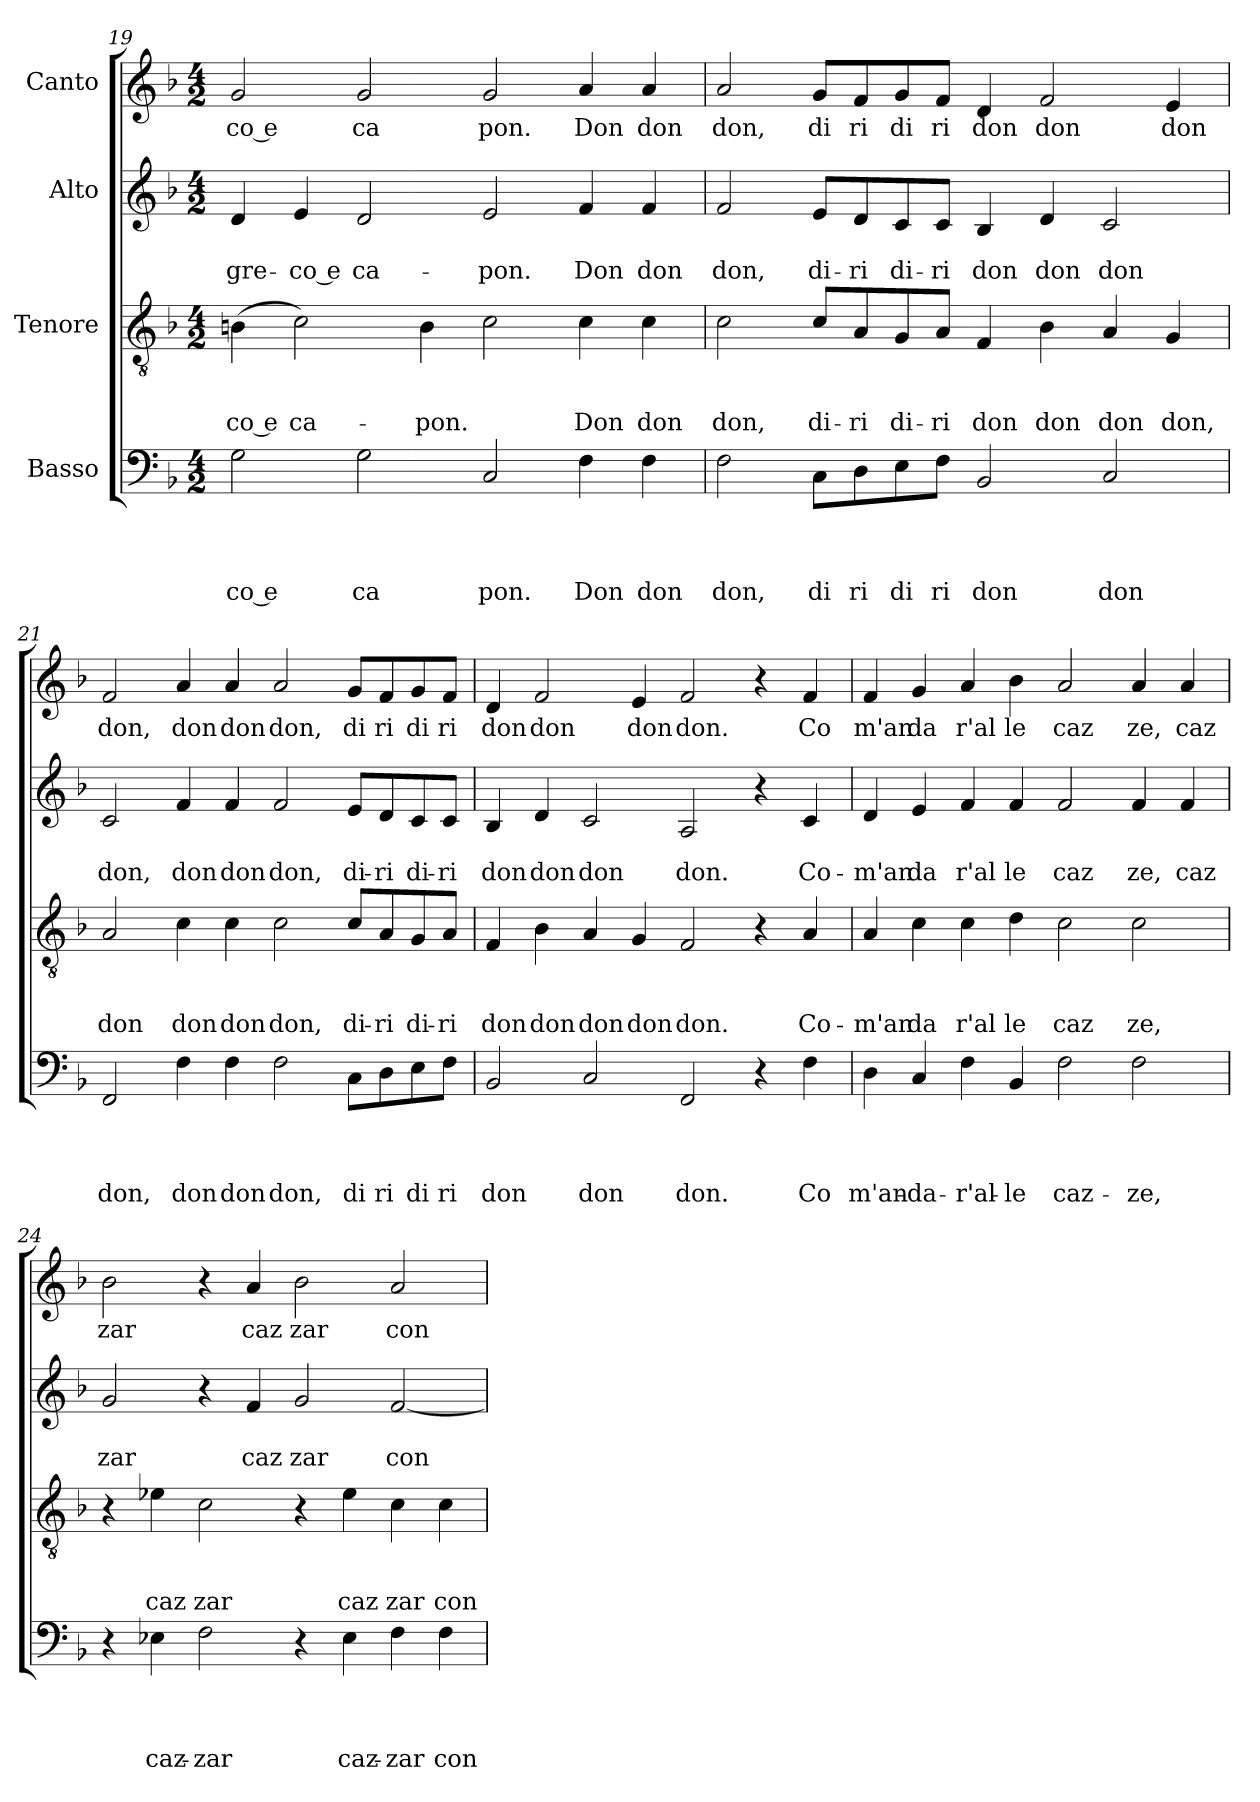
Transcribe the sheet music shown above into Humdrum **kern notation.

**kern	**text	**text	**text	**text	**kern	**text	**text	**text	**kern	**text	**text	**kern	**text
*part4	*part4	*part4	*part4	*part4	*part3	*part3	*part3	*part3	*part2	*part2	*part2	*part1	*part1
*staff4	*staff4	*staff4	*staff4	*staff4	*staff3	*staff3	*staff3	*staff3	*staff2	*staff2	*staff2	*staff1	*staff1
*I"Basso	*	*	*	*	*I"Tenore	*	*	*	*I"Alto	*	*	*I"Canto	*
!!LO:LB:g=z
*clefF4	*	*	*	*	*clefGv2	*	*	*	*clefG2	*	*	*clefG2	*
*ITrd-3c-5	*	*	*	*	*	*	*	*	*ITrd-3c-5	*	*	*ITrd-3c-5	*
*k[b-e-]	*	*	*	*	*k[b-]	*	*	*	*k[b-e-]	*	*	*k[b-e-]	*
*B-:	*	*	*	*	*F:	*	*	*	*B-:	*	*	*B-:	*
*M4/2	*	*	*	*	*M4/2	*	*	*	*M4/2	*	*	*M4/2	*
=19	=19	=19	=19	=19	=19	=19	=19	=19	=19	=19	=19	=19	=19
!	!	!	!	!LO:LY:b:rj	!	!	!	!LO:LY:b:rj	!	!	!LO:LY:b	!	!LO:LY:b:rj
2c\	.	.	.	co e	(<4Bn\	.	.	co e	4g/	.	gre-	2cc/	-co e
!	!	!	!	!	!	!	!	!LO:LY:b	!	!	!LO:LY:b:rj	!	!
.	.	.	.	.	2c\)	.	.	ca-	4a/	.	-co e	.	.
!	!	!	!	!LO:LY:b	!	!	!	!	!	!	!LO:LY:b	!	!LO:LY:b
2c\	.	.	.	ca	.	.	.	.	2g/	.	ca-	2cc/	ca
!	!	!	!	!	!	!	!	!LO:LY:b	!	!	!	!	!
.	.	.	.	.	4B\	.	.	-pon.	.	.	.	.	.
!	!	!	!	!LO:LY:b	!	!	!	!	!	!	!LO:LY:b	!	!LO:LY:b
2F/	.	.	.	pon.	2c\	.	.	.	2a/	.	-pon.	2cc/	pon.
!	!	!	!	!LO:LY:b	!	!	!	!LO:LY:b	!	!	!LO:LY:b	!	!LO:LY:b
4B-\	.	.	.	Don	4c\	.	.	Don	4b-/	.	Don	4dd/	Don
!	!	!	!	!LO:LY:b	!	!	!	!LO:LY:b	!	!	!LO:LY:b	!	!LO:LY:b
4B-\	.	.	.	don	4c\	.	.	don	4b-/	.	don	4dd/	don
=20	=20	=20	=20	=20	=20	=20	=20	=20	=20	=20	=20	=20	=20
!	!	!	!	!LO:LY:b	!	!	!	!LO:LY:b	!	!	!LO:LY:b	!	!LO:LY:b
2B-\	.	.	.	don,	2c\	.	.	don,	2b-/	.	don,	2dd/	don,
!	!	!	!	!LO:LY:b	!	!	!	!LO:LY:b	!	!	!LO:LY:b	!	!LO:LY:b
8F\L	.	.	.	di	8c/L	.	.	di-	8a/L	.	di-	8cc/L	di
!	!	!	!	!LO:LY:b	!	!	!	!LO:LY:b	!	!	!LO:LY:b	!	!LO:LY:b
8G\	.	.	.	ri	8A/	.	.	-ri	8g/	.	-ri	8b-/	ri
!	!	!	!	!LO:LY:b	!	!	!	!LO:LY:b	!	!	!LO:LY:b	!	!LO:LY:b
8A\	.	.	.	di	8G/	.	.	di-	8f/	.	di-	8cc/	di
!	!	!	!	!LO:LY:b	!	!	!	!LO:LY:b	!	!	!LO:LY:b	!	!LO:LY:b
8B-\J	.	.	.	ri	8A/J	.	.	-ri	8f/J	.	-ri	8b-/J	ri
!	!	!	!	!LO:LY:b	!	!	!	!LO:LY:b	!	!	!LO:LY:b	!	!LO:LY:b
2E-/	.	.	.	don	4F/	.	.	don	4e-/	.	don	4g/	don
!	!	!	!	!	!	!	!	!LO:LY:b	!	!	!LO:LY:b	!	!LO:LY:b
.	.	.	.	.	4B-\	.	.	don	4g/	.	don	2b-/	don
!	!	!	!	!LO:LY:b	!	!	!	!LO:LY:b	!	!	!LO:LY:b	!	!
2F/	.	.	.	don	4A/	.	.	don	2f/	.	don	.	.
!	!	!	!	!	!	!	!	!LO:LY:b	!	!	!	!	!LO:LY:b
.	.	.	.	.	4G/	.	.	don,	.	.	.	4a/	don
=21	=21	=21	=21	=21	=21	=21	=21	=21	=21	=21	=21	=21	=21
!	!	!	!	!LO:LY:b	!	!	!	!LO:LY:b	!	!	!LO:LY:b	!	!LO:LY:b
2BB-/	.	.	.	don,	2A/	.	.	don	2f/	.	don,	2b-/	don,
!	!	!	!	!LO:LY:b	!	!	!	!LO:LY:b	!	!	!LO:LY:b	!	!LO:LY:b
4B-\	.	.	.	don	4c\	.	.	don	4b-/	.	don	4dd/	don
!	!	!	!	!LO:LY:b	!	!	!	!LO:LY:b	!	!	!LO:LY:b	!	!LO:LY:b
4B-\	.	.	.	don	4c\	.	.	don	4b-/	.	don	4dd/	don
!	!	!	!	!LO:LY:b	!	!	!	!LO:LY:b	!	!	!LO:LY:b	!	!LO:LY:b
2B-\	.	.	.	don,	2c\	.	.	don,	2b-/	.	don,	2dd/	don,
!	!	!	!	!LO:LY:b	!	!	!	!LO:LY:b	!	!	!LO:LY:b	!	!LO:LY:b
8F\L	.	.	.	di	8c/L	.	.	di-	8a/L	.	di-	8cc/L	di
!	!	!	!	!LO:LY:b	!	!	!	!LO:LY:b	!	!	!LO:LY:b	!	!LO:LY:b
8G\	.	.	.	ri	8A/	.	.	-ri	8g/	.	-ri	8b-/	ri
!	!	!	!	!LO:LY:b	!	!	!	!LO:LY:b	!	!	!LO:LY:b	!	!LO:LY:b
8A\	.	.	.	di	8G/	.	.	di-	8f/	.	di-	8cc/	di
!	!	!	!	!LO:LY:b	!	!	!	!LO:LY:b	!	!	!LO:LY:b	!	!LO:LY:b
8B-\J	.	.	.	ri	8A/J	.	.	-ri	8f/J	.	-ri	8b-/J	ri
=22	=22	=22	=22	=22	=22	=22	=22	=22	=22	=22	=22	=22	=22
!	!	!	!	!LO:LY:b	!	!	!	!LO:LY:b	!	!	!LO:LY:b	!	!LO:LY:b
2E-/	.	.	.	don	4F/	.	.	don	4e-/	.	don	4g/	don
!	!	!	!	!	!	!	!	!LO:LY:b	!	!	!LO:LY:b	!	!LO:LY:b
.	.	.	.	.	4B-\	.	.	don	4g/	.	don	2b-/	don
!	!	!	!	!LO:LY:b	!	!	!	!LO:LY:b	!	!	!LO:LY:b	!	!
2F/	.	.	.	don	4A/	.	.	don	2f/	.	don	.	.
!	!	!	!	!	!	!	!	!LO:LY:b	!	!	!	!	!LO:LY:b
.	.	.	.	.	4G/	.	.	don	.	.	.	4a/	don
!	!	!	!	!LO:LY:b	!	!	!	!LO:LY:b	!	!	!LO:LY:b	!	!LO:LY:b
2BB-/	.	.	.	don.	2F/	.	.	don.	2d/	.	don.	2b-/	don.
4r	.	.	.	.	4r	.	.	.	4r	.	.	4r	.
!	!	!	!	!LO:LY:b	!	!	!	!LO:LY:b	!	!	!LO:LY:b	!	!LO:LY:b
4B-\	.	.	.	Co	4A/	.	.	Co-	4f/	.	Co-	4b-/	Co
!!LO:LB:g=z
=23	=23	=23	=23	=23	=23	=23	=23	=23	=23	=23	=23	=23	=23
!	!	!	!	!LO:LY:b	!	!	!	!LO:LY:b	!	!	!LO:LY:b	!	!LO:LY:b
4G\	.	.	.	m'an-	4A/	.	.	-m'an	4g/	.	-m'an	4b-/	m'an
!	!	!	!	!LO:LY:b	!	!	!	!LO:LY:b	!	!	!LO:LY:b	!	!LO:LY:b
4F/	.	.	.	-da-	4c\	.	.	da	4a/	.	da	4cc/	da
!	!	!	!	!LO:LY:b	!	!	!	!LO:LY:b	!	!	!LO:LY:b	!	!LO:LY:b
4B-\	.	.	.	-r'al-	4c\	.	.	r'al	4b-/	.	r'al	4dd/	r'al
!	!	!	!	!LO:LY:b	!	!	!	!LO:LY:b	!	!	!LO:LY:b	!	!LO:LY:b
4E-/	.	.	.	-le	4d\	.	.	le	4b-/	.	le	4ee-\	le
!	!	!	!	!LO:LY:b	!	!	!	!LO:LY:b	!	!	!LO:LY:b	!	!LO:LY:b
2B-\	.	.	.	caz-	2c\	.	.	caz	2b-/	.	caz	2dd/	caz
!	!	!	!	!LO:LY:b	!	!	!	!LO:LY:b	!	!	!LO:LY:b	!	!LO:LY:b
2B-\	.	.	.	-ze,	2c\	.	.	ze,	4b-/	.	ze,	4dd/	ze,
!	!	!	!	!	!	!	!	!	!	!	!LO:LY:b	!	!LO:LY:b
.	.	.	.	.	.	.	.	.	4b-/	.	caz	4dd/	caz
=24	=24	=24	=24	=24	=24	=24	=24	=24	=24	=24	=24	=24	=24
!	!	!	!	!	!	!	!	!	!	!	!LO:LY:b	!	!LO:LY:b
4r	.	.	.	.	4r	.	.	.	2cc/	.	zar	2ee-\	zar
!	!	!	!	!LO:LY:b	!	!	!	!LO:LY:b	!	!	!	!	!
4A-X\	.	.	.	caz-	4e-X\	.	.	caz	.	.	.	.	.
!	!	!	!	!LO:LY:b	!	!	!	!LO:LY:b	!	!	!	!	!
2B-\	.	.	.	-zar	2c\	.	.	zar	4r	.	.	4r	.
!	!	!	!	!	!	!	!	!	!	!	!LO:LY:b	!	!LO:LY:b
.	.	.	.	.	.	.	.	.	4b-/	.	caz	4dd/	caz
!	!	!	!	!	!	!	!	!	!	!	!LO:LY:b	!	!LO:LY:b
4r	.	.	.	.	4r	.	.	.	2cc/	.	zar	2ee-\	zar
!	!	!	!	!LO:LY:b	!	!	!	!LO:LY:b	!	!	!	!	!
4A-\	.	.	.	caz-	4e-\	.	.	caz	.	.	.	.	.
!	!	!	!	!LO:LY:b	!	!	!	!LO:LY:b	!	!	!LO:LY:b	!	!LO:LY:b
4B-\	.	.	.	-zar	4c\	.	.	zar	[<2b-/	.	con	2dd/	con
!	!	!	!	!LO:LY:b	!	!	!	!LO:LY:b	!	!	!	!	!
4B-\	.	.	.	con	4c\	.	.	con	.	.	.	.	.
=	=	=	=	=	=	=	=	=	=	=	=	=	=
*-	*-	*-	*-	*-	*-	*-	*-	*-	*-	*-	*-	*-	*-
